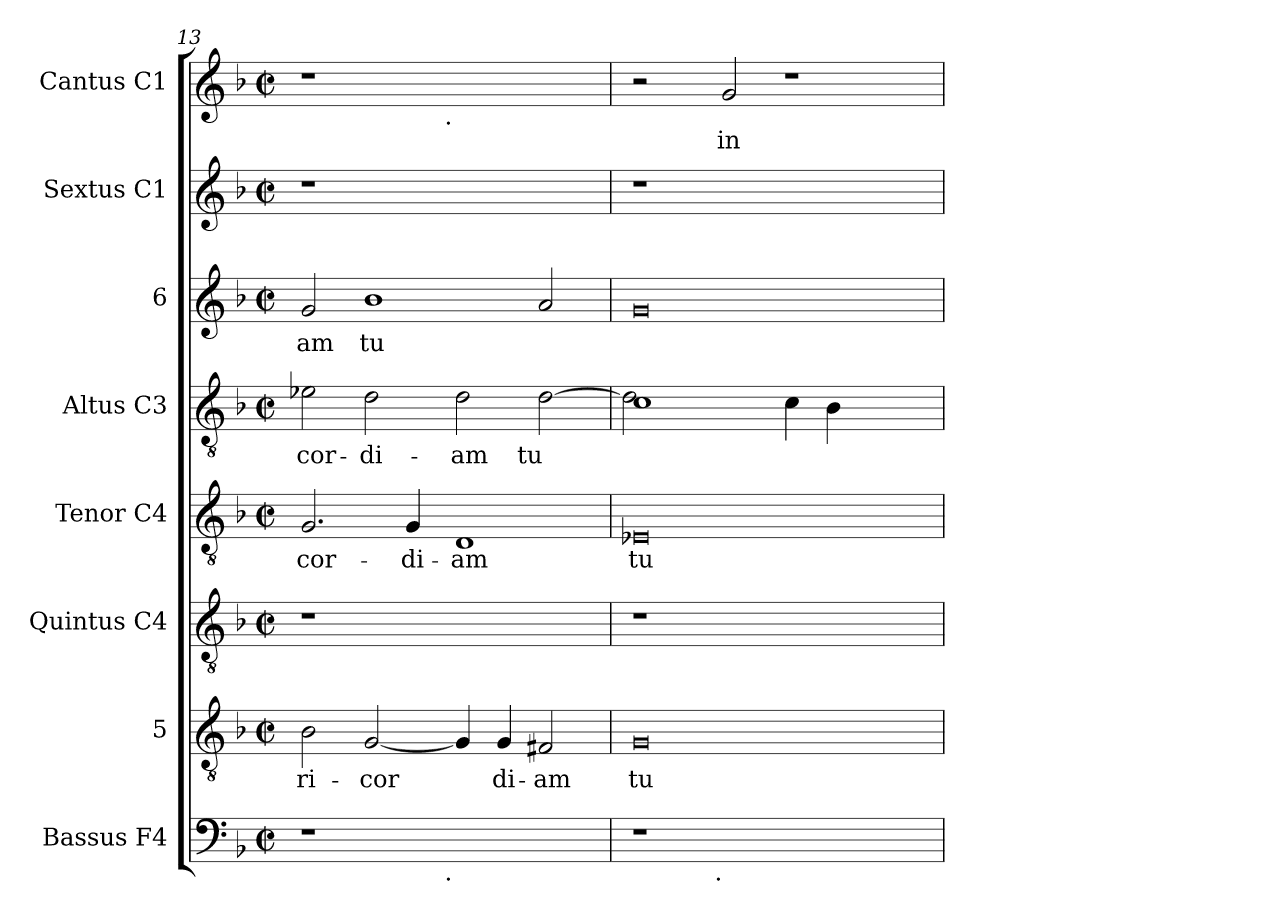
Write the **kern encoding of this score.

**kern	**kern	**text	**kern	**kern	**text	**kern	**text	**kern	**text	**kern	**kern	**text
*part8	*part7	*part7	*part6	*part5	*part5	*part4	*part4	*part3	*part3	*part2	*part1	*part1
*staff8	*staff7	*staff7	*staff6	*staff5	*staff5	*staff4	*staff4	*staff3	*staff3	*staff2	*staff1	*staff1
*I"Bassus  F4	*I"5	*	*I"Quintus  C4	*I"Tenor  C4	*	*I"Altus  C3	*	*I"6	*	*I"Sextus  C1	*I"Cantus  C1	*
*I'B	*	*	*	*I'T	*	*I'A	*	*	*	*	*I'C	*
*clefF4	*clefGv2	*	*clefGv2	*clefGv2	*	*clefGv2	*	*clefG2	*	*clefG2	*clefG2	*
*k[b-]	*k[b-]	*	*k[b-]	*k[b-]	*	*k[b-]	*	*k[b-]	*	*k[b-]	*k[b-]	*
*F:	*F:	*	*F:	*F:	*	*F:	*	*F:	*	*F:	*F:	*
*M2/2	*M2/2	*	*M2/2	*M2/2	*	*M2/2	*	*M2/2	*	*M2/2	*M2/2	*
*met(c|)	*met(c|)	*	*met(c|)	*met(c|)	*	*met(c|)	*	*met(c|)	*	*met(c|)	*met(c|)	*
=13	=13	=13	=13	=13	=13	=13	=13	=13	=13	=13	=13	=13
!	!	!LO:LY:b:cj	!	!	!LO:LY:b:cj	!	!LO:LY:b:cj	!	!LO:LY:b:cj	!	!	!
*^	*	*	*	*	*	*	*	*	*	*	*^	*
1r	2ryy	2B-\	-ri-	1r	2.G/	-cor-	2e-X\	-cor-	2g/	-am	1r	1r	2ryy	.
!	!	!	!LO:LY:b:cj	!	!	!	!	!LO:LY:b:cj	!	!LO:LY:b:cj	!	!	!	!
.	4...ryy	[<2G/	-cor-	.	.	.	2d\	-di-	1b-	tu-	.	.	4...ryy	.
!	!	!	!	!	!	!LO:LY:b:cj	!	!	!	!	!	!	!	!
.	.	.	.	.	4G/	-di-	.	.	.	.	.	.	.	.
!	!	!	!	!	!	!	!	!	!	!	!	!	!LO:TX:b:t=.	!
!	!LO:TX:b:t=.	!	!	!	!	!	!	!	!	!	!	!	!	!
.	1ryy	.	.	.	.	.	.	.	.	.	.	.	1ryy	.
!	!	!	!LO:LY:b:cj	!	!	!LO:LY:b:cj	!	!LO:LY:b:cj	!	!	!	!	!	!
1ryy	.	4G/]	--	1ryy	1D	-am	2d\	-am	.	.	1ryy	1ryy	.	.
!	!	!	!LO:LY:b:cj	!	!	!	!	!	!	!	!	!	!	!
.	.	4G/	-di-	.	.	.	.	.	.	.	.	.	.	.
!	!	!	!LO:LY:b:cj	!	!	!	!	!LO:LY:b:cj	!	!LO:LY:b:cj	!	!	!	!
.	.	2F#X/	-am	.	.	.	[>2d\	tu-	2a/	--	.	.	.	.
.	32ryy	.	.	.	.	.	.	.	.	.	.	.	32ryy	.
=14	=14	=14	=14	=14	=14	=14	=14	=14	=14	=14	=14	=14	=14	=14
!	!	!	!LO:LY:b:cj	!	!	!LO:LY:b:cj	!	!LO:LY:b:cj	!	!LO:LY:b:cj	!	!	!	!
*	*	*	*	*	*	*	*^	*	*	*	*	*v	*v	*
1r	4ryy	0G	tu-	1r	0E-X	tu-	1c	2d\]	--	0g	--	1r	2r	.
.	8...ryy	.	.	.	.	.	.	.	.	.	.	.	.	.
!	!LO:TX:b:t=.	!	!	!	!	!	!	!	!	!	!	!	!	!
.	1ryy	.	.	.	.	.	.	.	.	.	.	.	.	.
!	!	!	!	!	!	!	!	!	!	!	!	!	!	!LO:LY:b:cj
.	.	.	.	.	.	.	.	2ryy	.	.	.	.	2g/	in
!	!	!	!	!	!	!	!	!	!LO:LY:b:cj	!	!	!	!	!
1ryy	.	.	.	1ryy	.	.	4c\	1ryy	--	.	.	1ryy	1r	.
!	!	!	!	!	!	!	!	!	!LO:LY:b:cj	!	!	!	!	!
.	.	.	.	.	.	.	4B-\	.	--	.	.	.	.	.
.	2ryy	.	.	.	.	.	.	.	.	.	.	.	.	.
.	.	.	.	.	.	.	2ryy	.	.	.	.	.	.	.
.	64ryy	.	.	.	.	.	.	.	.	.	.	.	.	.
*v	*v	*	*	*	*	*	*v	*v	*	*	*	*	*	*
=	=	=	=	=	=	=	=	=	=	=	=	=
*-	*-	*-	*-	*-	*-	*-	*-	*-	*-	*-	*-	*-
